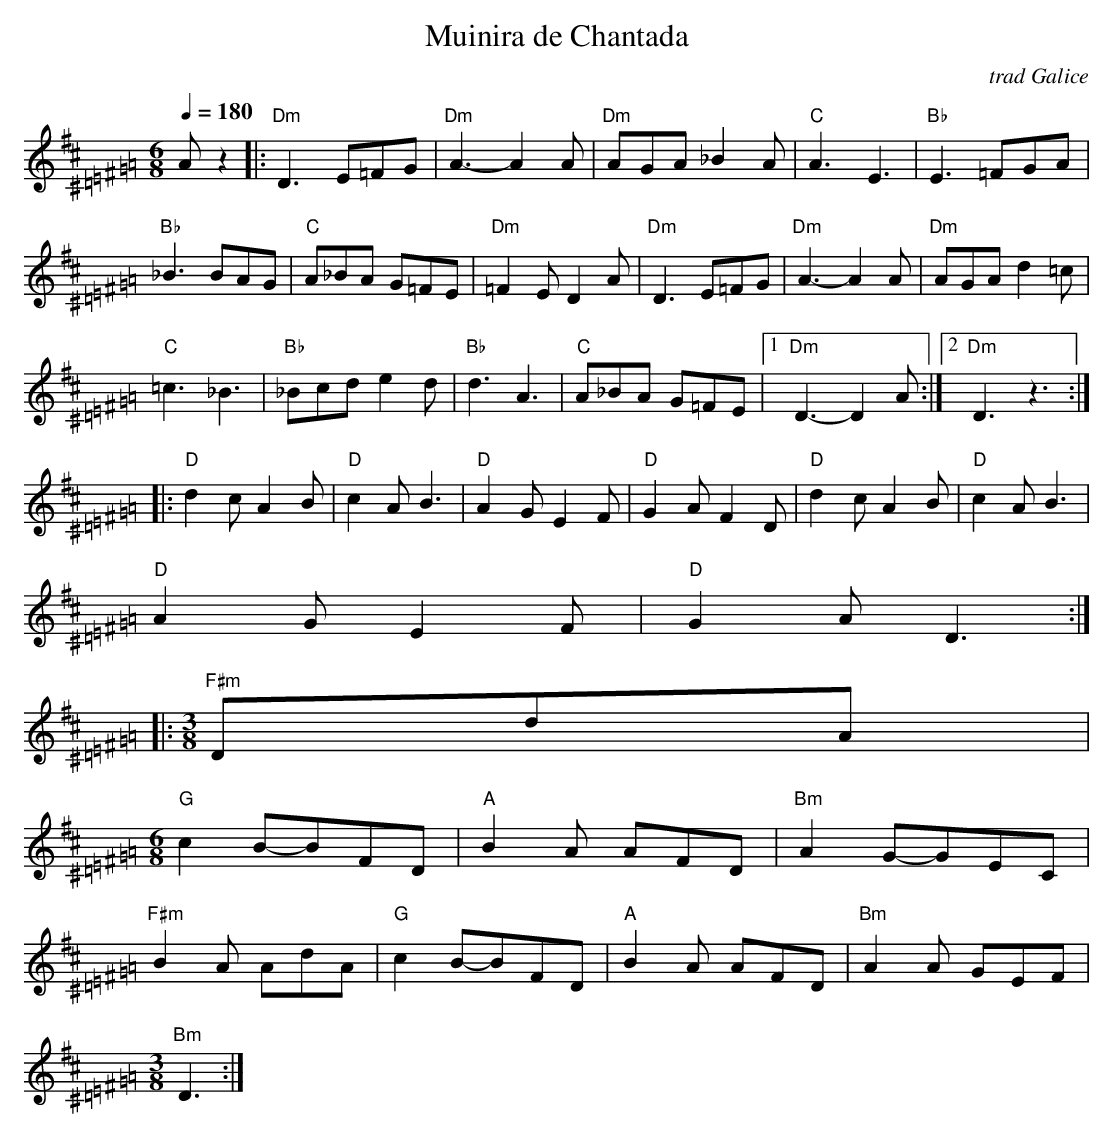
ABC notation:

X:1     %Music
T: Muinira de Chantada     %Tune name
C:trad Galice     %Tune composer
Q:1/4=180     %Tempo
V:1     %
     %!STAVE 0 '' @
     %!INSTR 'Piano 1' 0 0 @
M:6/8     %Meter
L:1/8     %
K:D ^C =D =E ^F =G =A =B
A z2 |:"Dm"D3 E=FG |"Dm"A3- A2 A |"Dm"AGA _B2 A |"C"A3 E3 |"Bb"E3 =FGA |
"Bb"_B3 BAG |"C"A_BA G=FE |"Dm"=F2 E D2 A |"Dm"D3 E=FG |"Dm"A3- A2 A |"Dm"AGA d2 =c |
"C"=c3 _B3 |"Bb"_Bcd e2 d |"Bb"d3 A3 |"C"A_BA G=FE |[1"Dm"D3- D2 A :|[2"Dm"D3 z3 ::
"D"d2 c A2 B |"D"c2 A B3 |"D"A2 G E2 F |"D"G2 A F2 D |"D"d2 c A2 B |"D"c2 A B3 |
"D"A2 G E2 F |"D"G2 A D3 ::
M:3/8     %Meter
L:1/16     %
"F#m"D2d2A2 |
M:6/8     %Meter
L:1/8     %
"G"c2 B-BFD |"A"B2 A AFD |"Bm"A2 G-GEC |
"F#m"B2 A AdA |"G"c2 B-BFD |"A"B2 A AFD |"Bm"A2 A GEF |
M:3/8     %Meter
L:1/16     %
"Bm"D6 :|
     %End of file
